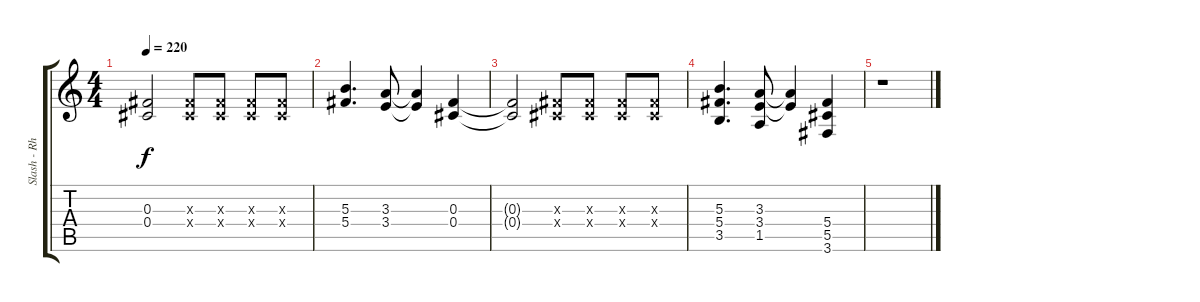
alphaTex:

\track ("Slash - Rhytm Guitar" "Slash - Rh") {instrument distortionguitar}
\staff {score tabs}
\tuning (Eb4 Bb3 Gb3 Db3 Ab2 Eb2) {hide}
\ts (4 4)
\tempo 220
\clef g2
\ks c
(0.3{t} 0.4{t}).2{dy f} (0.3{x} 0.4{x}).8 (0.3{x} 0.4{x}).8 (0.3{x} 0.4{x}).8 (0.3{x} 0.4{x}).8 |
(5.3 5.4).4{d} (3.3 3.4).8 (3.3{t} 3.4{t}).4 (0.3 0.4).4 |
(0.3{t} 0.4{t}).2 (0.3{x} 0.4{x}).8 (0.3{x} 0.4{x}).8 (0.3{x} 0.4{x}).8 (0.3{x} 0.4{x}).8 |
(5.3 5.4 3.5).4{d} (3.3 3.4 1.5).8 (3.3{t} 3.4{t}).4 (5.4 5.5 3.6).4 |
r.1
